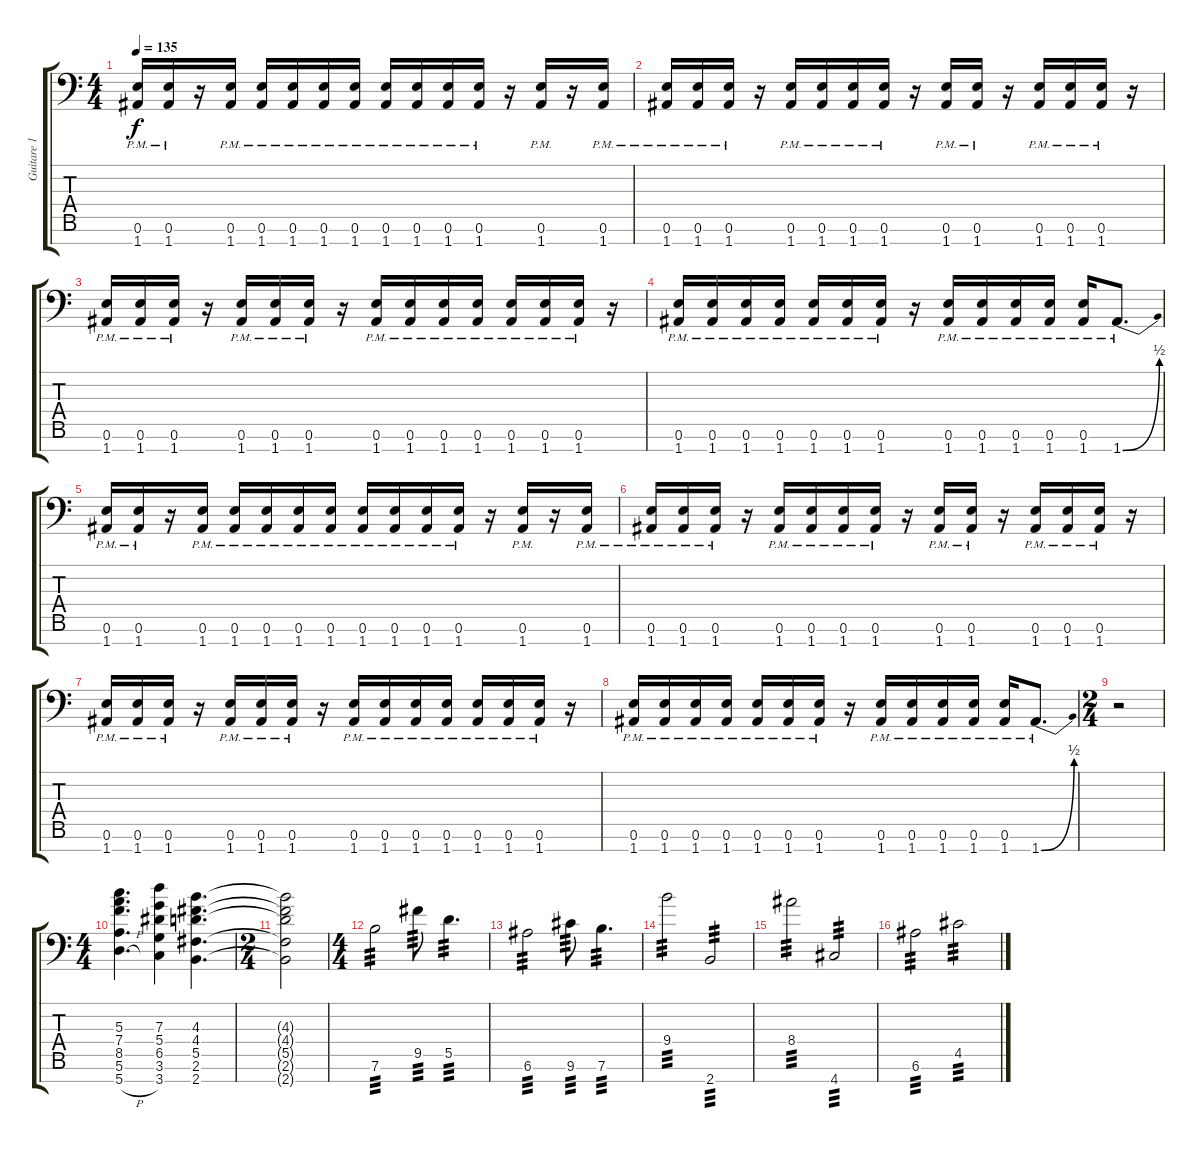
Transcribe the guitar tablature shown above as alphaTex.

\track ("Guitare 1" "Guitare 1") {instrument distortionguitar}
\staff {score tabs}
\tuning (E4 B3 G3 D3 A2 E2 A1) {hide}
\ts (4 4)
\tempo 135
\clef f4
\ks c
(0.6{pm} 1.7{pm}).16{dy f} (0.6{pm} 1.7{pm}).16 r.16 (0.6{pm} 1.7{pm}).16 (0.6{pm} 1.7{pm}).16 (0.6{pm} 1.7{pm}).16 (0.6{pm} 1.7{pm}).16 (0.6{pm} 1.7{pm}).16 (0.6{pm} 1.7{pm}).16 (0.6{pm} 1.7{pm}).16 (0.6{pm} 1.7{pm}).16 (0.6{pm} 1.7{pm}).16 r.16 (0.6{pm} 1.7{pm}).16 r.16 (0.6{pm} 1.7{pm}).16 |
(0.6{pm} 1.7{pm}).16 (0.6{pm} 1.7{pm}).16 (0.6{pm} 1.7{pm}).16 r.16 (0.6{pm} 1.7{pm}).16 (0.6{pm} 1.7{pm}).16 (0.6{pm} 1.7{pm}).16 (0.6{pm} 1.7{pm}).16 r.16 (0.6{pm} 1.7{pm}).16 (0.6{pm} 1.7{pm}).16 r.16 (0.6{pm} 1.7{pm}).16 (0.6{pm} 1.7{pm}).16 (0.6{pm} 1.7{pm}).16 r.16 |
(0.6{pm} 1.7{pm}).16 (0.6{pm} 1.7{pm}).16 (0.6{pm} 1.7{pm}).16 r.16 (0.6{pm} 1.7{pm}).16 (0.6{pm} 1.7{pm}).16 (0.6{pm} 1.7{pm}).16 r.16 (0.6{pm} 1.7{pm}).16 (0.6{pm} 1.7{pm}).16 (0.6{pm} 1.7{pm}).16 (0.6{pm} 1.7{pm}).16 (0.6{pm} 1.7{pm}).16 (0.6{pm} 1.7{pm}).16 (0.6{pm} 1.7{pm}).16 r.16 |
(0.6{pm} 1.7{pm}).16 (0.6{pm} 1.7{pm}).16 (0.6{pm} 1.7{pm}).16 (0.6{pm} 1.7{pm}).16 (0.6{pm} 1.7{pm}).16 (0.6{pm} 1.7{pm}).16 (0.6{pm} 1.7{pm}).16 r.16 (0.6{pm} 1.7{pm}).16 (0.6{pm} 1.7{pm}).16 (0.6{pm} 1.7{pm}).16 (0.6{pm} 1.7{pm}).16 (0.6{pm} 1.7{pm}).16 1.7{be (bend 0 0 60 2) pm}.8{d} |
(0.6{pm} 1.7{pm}).16 (0.6{pm} 1.7{pm}).16 r.16 (0.6{pm} 1.7{pm}).16 (0.6{pm} 1.7{pm}).16 (0.6{pm} 1.7{pm}).16 (0.6{pm} 1.7{pm}).16 (0.6{pm} 1.7{pm}).16 (0.6{pm} 1.7{pm}).16 (0.6{pm} 1.7{pm}).16 (0.6{pm} 1.7{pm}).16 (0.6{pm} 1.7{pm}).16 r.16 (0.6{pm} 1.7{pm}).16 r.16 (0.6{pm} 1.7{pm}).16 |
(0.6{pm} 1.7{pm}).16 (0.6{pm} 1.7{pm}).16 (0.6{pm} 1.7{pm}).16 r.16 (0.6{pm} 1.7{pm}).16 (0.6{pm} 1.7{pm}).16 (0.6{pm} 1.7{pm}).16 (0.6{pm} 1.7{pm}).16 r.16 (0.6{pm} 1.7{pm}).16 (0.6{pm} 1.7{pm}).16 r.16 (0.6{pm} 1.7{pm}).16 (0.6{pm} 1.7{pm}).16 (0.6{pm} 1.7{pm}).16 r.16 |
(0.6{pm} 1.7{pm}).16 (0.6{pm} 1.7{pm}).16 (0.6{pm} 1.7{pm}).16 r.16 (0.6{pm} 1.7{pm}).16 (0.6{pm} 1.7{pm}).16 (0.6{pm} 1.7{pm}).16 r.16 (0.6{pm} 1.7{pm}).16 (0.6{pm} 1.7{pm}).16 (0.6{pm} 1.7{pm}).16 (0.6{pm} 1.7{pm}).16 (0.6{pm} 1.7{pm}).16 (0.6{pm} 1.7{pm}).16 (0.6{pm} 1.7{pm}).16 r.16 |
(0.6{pm} 1.7{pm}).16 (0.6{pm} 1.7{pm}).16 (0.6{pm} 1.7{pm}).16 (0.6{pm} 1.7{pm}).16 (0.6{pm} 1.7{pm}).16 (0.6{pm} 1.7{pm}).16 (0.6{pm} 1.7{pm}).16 r.16 (0.6{pm} 1.7{pm}).16 (0.6{pm} 1.7{pm}).16 (0.6{pm} 1.7{pm}).16 (0.6{pm} 1.7{pm}).16 (0.6{pm} 1.7{pm}).16 1.7{be (bend 0 0 60 2) pm}.8{d} |
\ts (2 4)
r.2 |
\ts (4 4)
(5.3 7.4 8.5 5.6 5.7{h}).4{d} (7.3 5.4 6.5 3.6 3.7).4 (4.3 4.4 5.5 2.6 2.7).4{d} |
\ts (2 4)
(4.3{t} 4.4{t} 5.5{t} 2.6{t} 2.7{t}).2 |
\ts (4 4)
7.6.2{tp 3} 9.5.8{tp 3} 5.5.4{d tp 3} |
6.6.2{tp 3} 9.6.8{tp 3} 7.6.4{d tp 3} |
9.4.2{tp 3} 2.7.2{tp 3} |
8.4.2{tp 3} 4.7.2{tp 3} |
6.6.2{tp 3} 4.5.2{tp 3}
